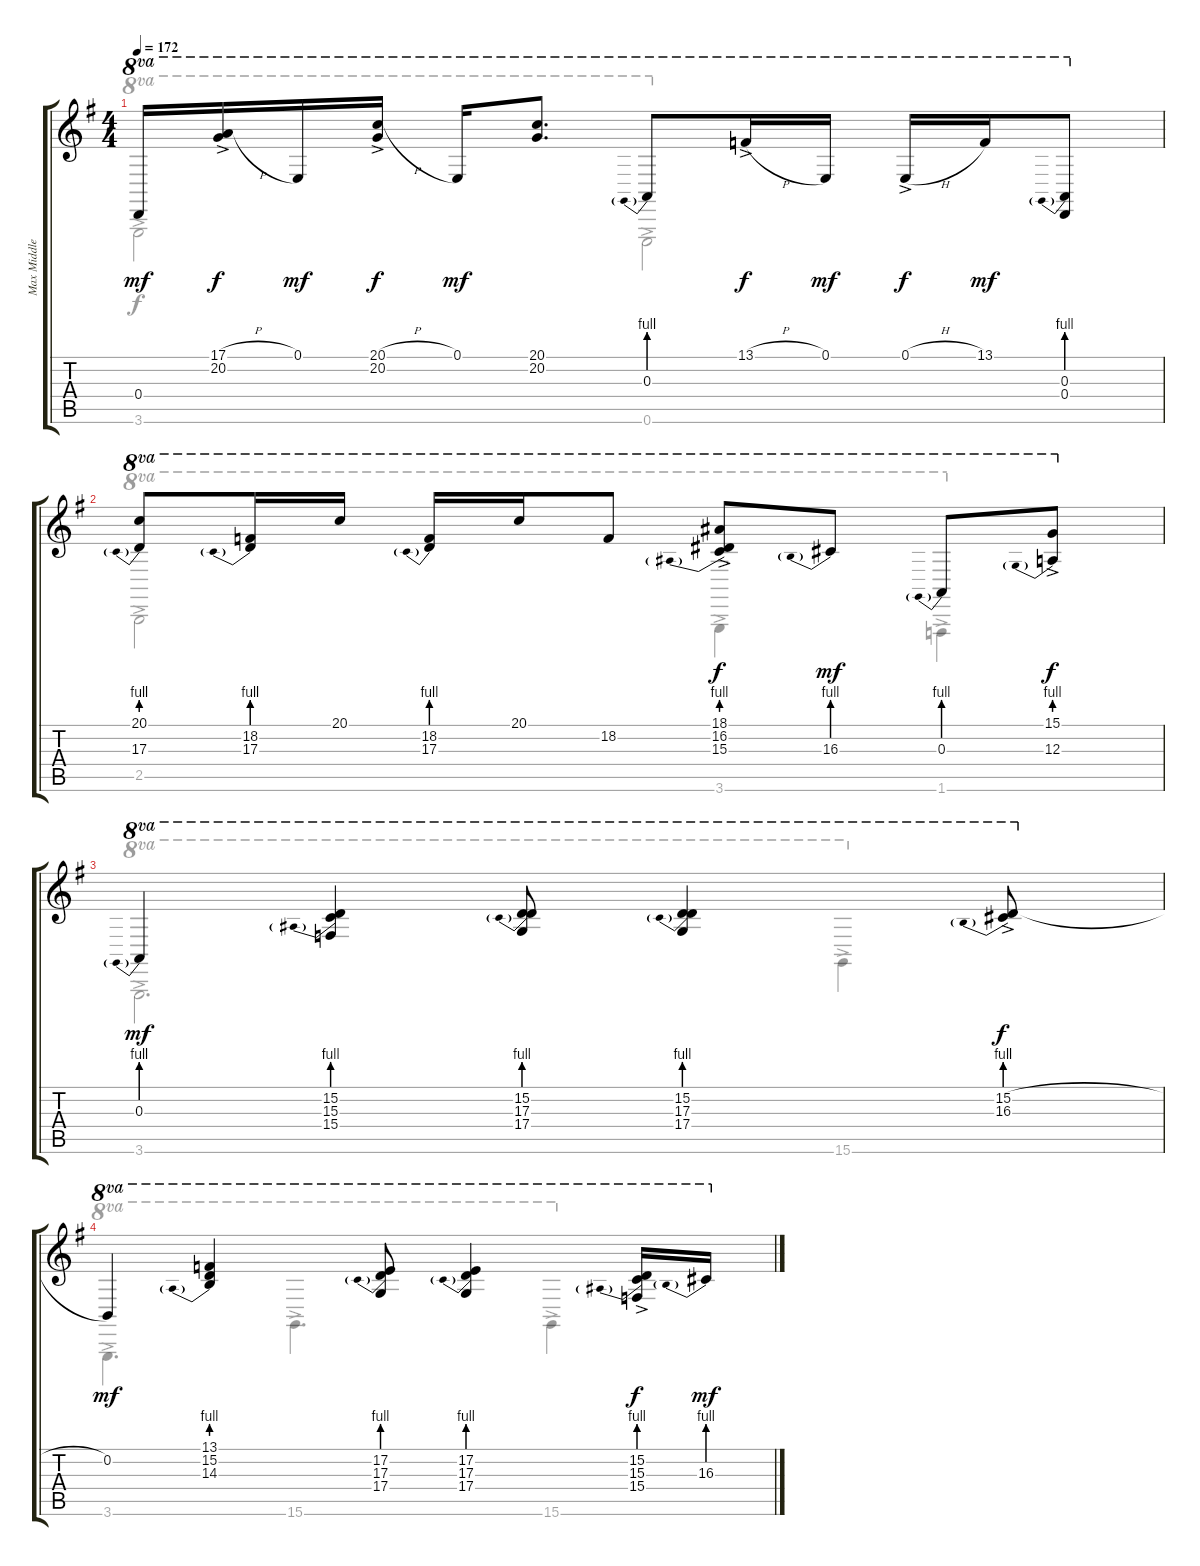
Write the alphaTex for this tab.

\track ("Max Middleton" "Max Middle") {instrument acousticgrandpiano}
\staff {score tabs}
\tuning (E4 B3 G3 D3 A2 E2) {hide}
\voice
\ts (4 4)
\tempo 172
\clef g2
\ks g
0.4.16{ot 8va dy mf} (17.1{h ac} 20.2{ac}).16{ot 8va dy f} 0.1.16{ot 8va dy mf} (20.1{h ac} 20.2{ac}).16{ot 8va dy f} 0.1.16{ot 8va dy mf} (20.1 20.2).8{d ot 8va} 0.3{be (prebend 0 4 60 4)}.8{ot 8va} 13.1{h ac}.16{ot 8va dy f} 0.1.16{ot 8va dy mf} 0.1{h ac}.16{ot 8va dy f} 13.1.16{ot 8va dy mf} (0.3{be (prebend 0 4 60 4)} 0.4).8{ot 8va} |
(20.1 17.3{be (prebend 0 4 60 4)}).8{ot 8va} (18.2 17.3{be (prebend 0 4 60 4)}).16{ot 8va} 20.1.16{ot 8va} (18.2 17.3{be (prebend 0 4 60 4)}).16{ot 8va} 20.1.16{ot 8va} 18.2.8{ot 8va} (18.1{ac} 16.2{ac} 15.3{be (prebend 0 4 60 4) ac}).8{ot 8va dy f} 16.3{be (prebend 0 4 60 4)}.8{ot 8va dy mf} 0.3{be (prebend 0 4 60 4)}.8{ot 8va} (15.1{ac} 12.3{be (prebend 0 4 60 4) ac}).8{ot 8va dy f} |
0.3{be (prebend 0 4 60 4)}.4{ot 8va dy mf} (15.2 15.3{be (prebend 0 4 60 4)} 15.4).4{ot 8va} (15.2 17.3{be (prebend 0 4 60 4)} 17.4).8{ot 8va} (15.2 17.3{be (prebend 0 4 60 4)} 17.4).4{ot 8va} (15.2{h ac} 16.3{be (prebend 0 4 60 4) ac}).8{ot 8va dy f} |
0.2.4{ot 8va dy mf} (13.1 15.2 14.3{be (prebend 0 4 60 4)}).4{ot 8va} (17.2 17.3{be (prebend 0 4 60 4)} 17.4).8{ot 8va} (17.2 17.3{be (prebend 0 4 60 4)} 17.4).4{ot 8va} (15.2{ac} 15.3{be (prebend 0 4 60 4) ac} 15.4{ac}).16{ot 8va dy f} 16.3{be (prebend 0 4 60 4)}.16{ot 8va dy mf}
\voice
\clef g2
\ottava regular
\simile none
\ks g
3.6{ac}.2{ot 8va dy f} 0.6{ac}.2{ot 8va} |
2.5{ac}.2{ot 8va} 3.6{ac}.4{ot 8va} 1.6{ac}.4{ot 8va} |
3.6{ac}.2{d ot 8va} 15.6{ac}.4{ot 8va} |
3.6{ac}.4{d ot 8va} 15.6{ac}.4{d ot 8va} 15.6{ac}.4{ot 8va}
